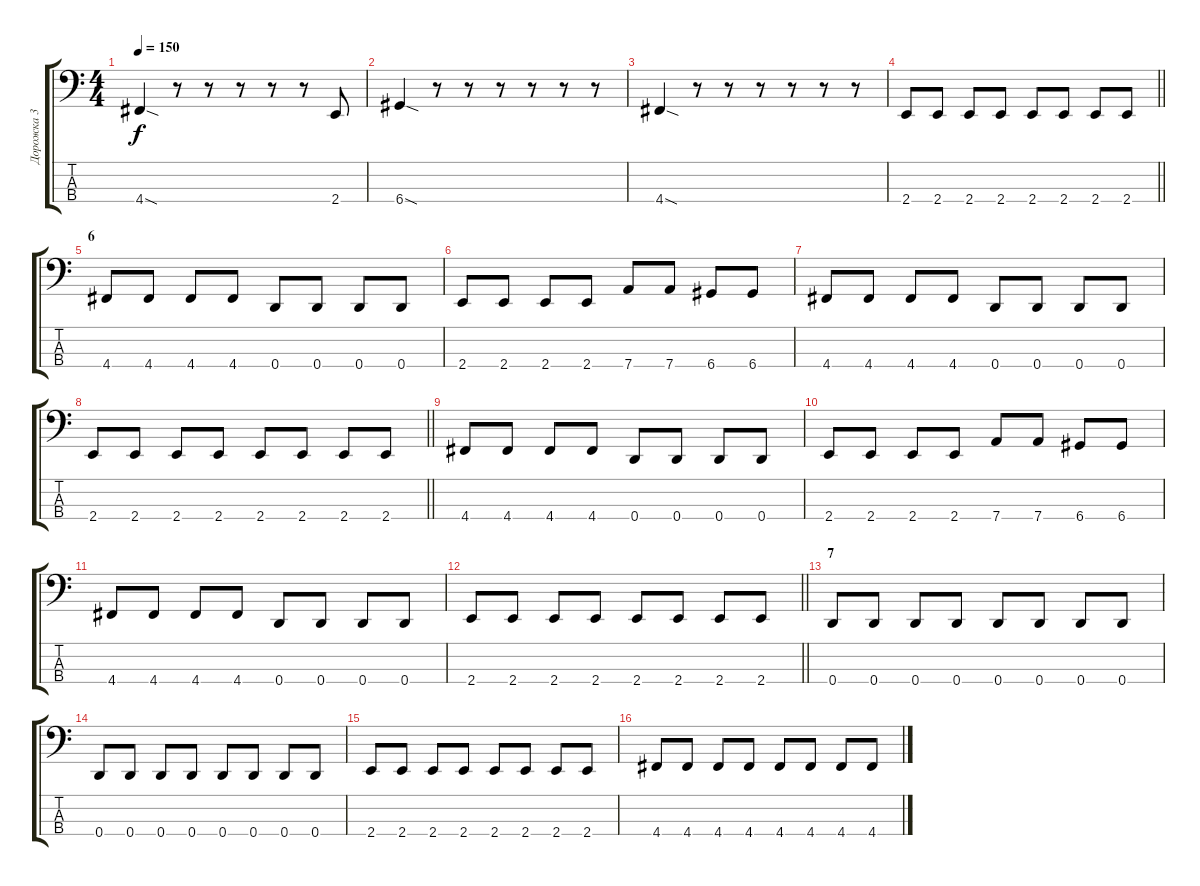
\track ("Дорожка 3" "Дорожка 3") {instrument electricbassfinger}
\staff {score tabs}
\tuning (G2 D2 A1 D1) {hide}
\ts (4 4)
\tempo 150
\clef f4
\ks c
4.4{sod}.4{dy f} r.8 r.8 r.8 r.8 r.8 2.4.8 |
6.4{sod}.4 r.8 r.8 r.8 r.8 r.8 r.8 |
4.4{sod}.4 r.8 r.8 r.8 r.8 r.8 r.8 |
\barLineRight lightlight
2.4.8 2.4.8 2.4.8 2.4.8 2.4.8 2.4.8 2.4.8 2.4.8 |
\section ("" "6")
4.4.8 4.4.8 4.4.8 4.4.8 0.4.8 0.4.8 0.4.8 0.4.8 |
2.4.8 2.4.8 2.4.8 2.4.8 7.4.8 7.4.8 6.4.8 6.4.8 |
4.4.8 4.4.8 4.4.8 4.4.8 0.4.8 0.4.8 0.4.8 0.4.8 |
\barLineRight lightlight
2.4.8 2.4.8 2.4.8 2.4.8 2.4.8 2.4.8 2.4.8 2.4.8 |
4.4.8 4.4.8 4.4.8 4.4.8 0.4.8 0.4.8 0.4.8 0.4.8 |
2.4.8 2.4.8 2.4.8 2.4.8 7.4.8 7.4.8 6.4.8 6.4.8 |
4.4.8 4.4.8 4.4.8 4.4.8 0.4.8 0.4.8 0.4.8 0.4.8 |
\barLineRight lightlight
2.4.8 2.4.8 2.4.8 2.4.8 2.4.8 2.4.8 2.4.8 2.4.8 |
\section ("" "7")
0.4.8 0.4.8 0.4.8 0.4.8 0.4.8 0.4.8 0.4.8 0.4.8 |
0.4.8 0.4.8 0.4.8 0.4.8 0.4.8 0.4.8 0.4.8 0.4.8 |
2.4.8 2.4.8 2.4.8 2.4.8 2.4.8 2.4.8 2.4.8 2.4.8 |
4.4.8 4.4.8 4.4.8 4.4.8 4.4.8 4.4.8 4.4.8 4.4.8
